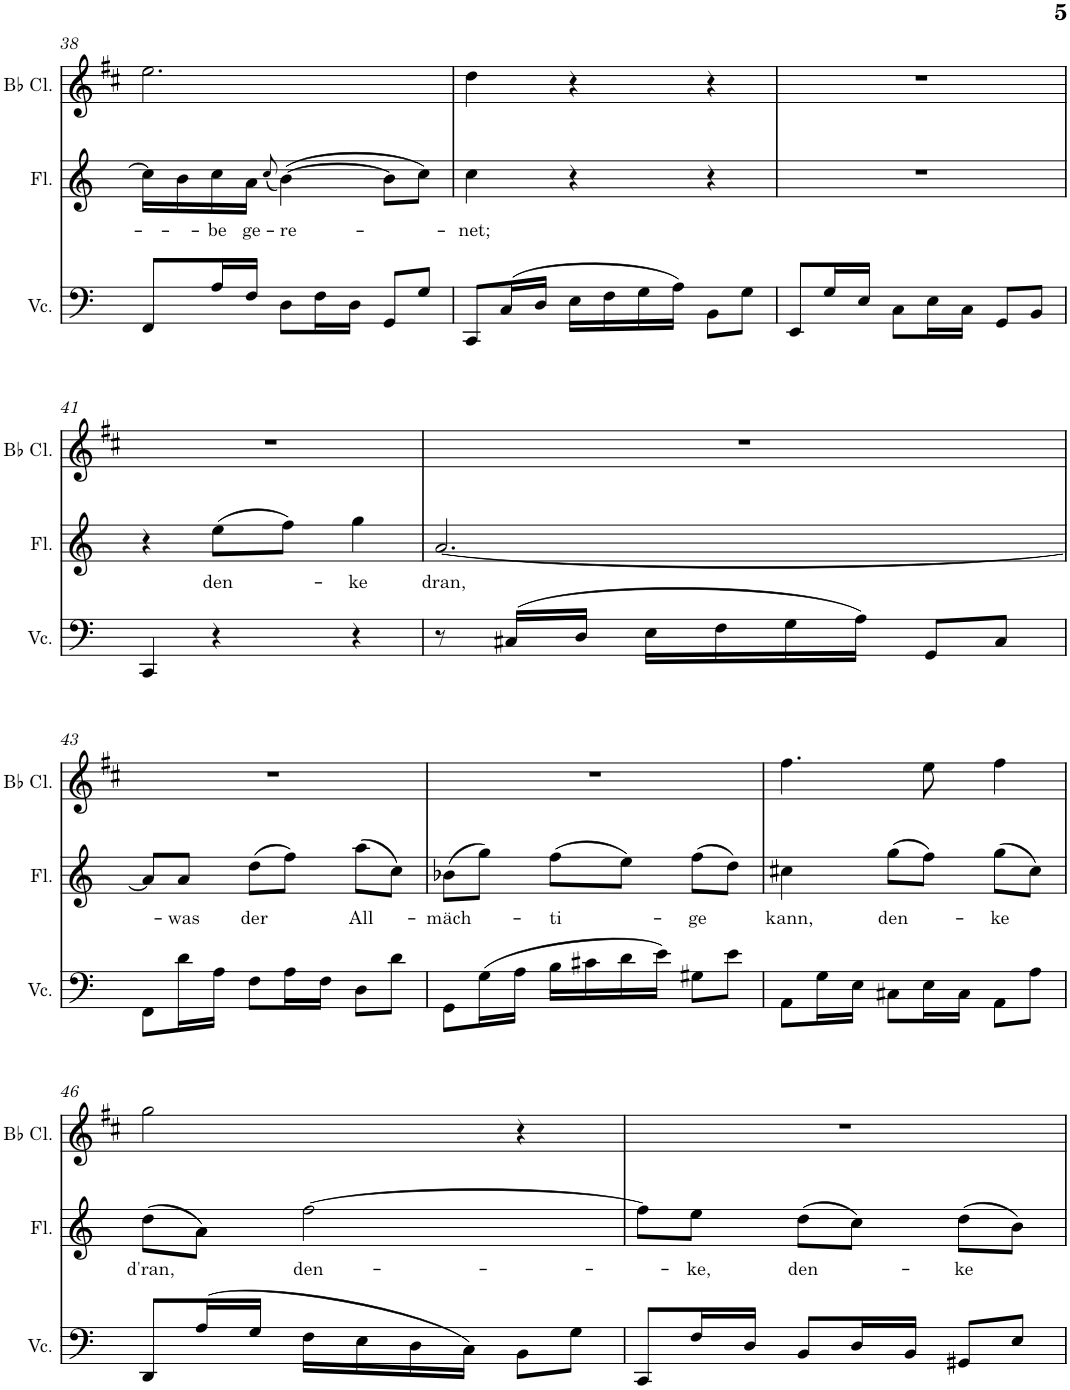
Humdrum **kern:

**kern	**kern	**text	**kern
*part3	*part2	*part2	*part1
*staff3	*staff2	*staff2	*staff1
*I"Violoncello	*I"Flute	*	*I"Bb Clarinet
*I'Vc.	*I'Fl.	*	*I'Bb Cl.
!!LO:PB:g=z
*clefF4	*clefG2	*	*clefG2
*	*	*	*Trd1c2
*k[]	*k[]	*	*k[f#c#]
*M3/4	*M3/4	*	*M3/4
=38	=38	=38	=38
8FF/L	16cc\LL]	.	2.ee\
.	16b\	.	.
!	!	!LO:LY:b	!
16A/L	16cc\	be	.
!	!	!LO:LY:b	!
16F/JJ	16a\JJ	ge-	.
.	(8qcc/	.	.
!	!	!LO:LY:b	!
8D\L	([4b\)	re-	.
16F\L	.	.	.
16D\JJ	.	.	.
8GG/L	8b\L]	.	.
8G/J	8cc\J)	.	.
=39	=39	=39	=39
!	!	!LO:LY:b	!
8CC/L	4cc\	net;	4dd\
(16C/L	.	.	.
16D/JJ	.	.	.
16E\LL	4r	.	4r
16F\	.	.	.
16G\	.	.	.
16A\JJ)	.	.	.
8BB\L	4r	.	4r
8G\J	.	.	.
=40	=40	=40	=40
8EE/L	2.r	.	2.r
16G/L	.	.	.
16E/JJ	.	.	.
8C\L	.	.	.
16E\L	.	.	.
16C\JJ	.	.	.
8GG/L	.	.	.
8BB/J	.	.	.
!!LO:LB:g=z
=41	=41	=41	=41
4CC/	4r	.	2.r
!	!	!LO:LY:b	!
4r	(8ee\L	den	.
.	8ff\J)	.	.
!	!	!LO:LY:b	!
4r	4gg\	ke	.
=42	=42	=42	=42
!	!	!LO:LY:b	!
8r	[2.a/	dran,	2.r
(16C#X/LL	.	.	.
16D/JJ	.	.	.
16E\LL	.	.	.
16F\	.	.	.
16G\	.	.	.
16A\JJ)	.	.	.
8GG/L	.	.	.
8C#/J	.	.	.
!!LO:LB:g=z
=43	=43	=43	=43
8FF\L	8a/L]	.	2.r
!	!	!LO:LY:b	!
16d\L	8a/J	was	.
16A\JJ	.	.	.
!	!	!LO:LY:b	!
8F\L	(8dd\L	der	.
16A\L	8ff\J)	.	.
16F\JJ	.	.	.
!	!	!LO:LY:b	!
8D\L	(8aa\L	All	.
8d\J	8cc\J)	.	.
=44	=44	=44	=44
!	!	!LO:LY:b	!
8GG\L	(8b-X\L	mäch	2.r
(16G\L	8gg\J)	.	.
16A\JJ	.	.	.
!	!	!LO:LY:b	!
16B\LL	(8ff\L	ti	.
16c#X\	.	.	.
16d\	8ee\J)	.	.
16e\JJ)	.	.	.
!	!	!LO:LY:b	!
8G#X\L	(8ff\L	ge	.
8e\J	8dd\J)	.	.
=45	=45	=45	=45
!	!	!LO:LY:b	!
8AA\L	4cc#X\	kann,	4.ff#\
16G\L	.	.	.
16E\JJ	.	.	.
!	!	!LO:LY:b	!
8C#X\L	(8gg\L	den	.
16E\L	8ff\J)	.	8ee\
16C#\JJ	.	.	.
!	!	!LO:LY:b	!
8AA\L	(8gg\L	ke	4ff#\
8A\J	8cc#\J)	.	.
!!LO:LB:g=z
=46	=46	=46	=46
!	!	!LO:LY:b	!
8DD/L	(8dd\L	d'ran,	2gg\
(16A/L	8a\J)	.	.
16G/JJ	.	.	.
!	!	!LO:LY:b	!
16F\LL	[2ff\	den-	.
16E\	.	.	.
16D\	.	.	.
16C\JJ)	.	.	.
8BB\L	.	.	4r
8G\J	.	.	.
=47	=47	=47	=47
8CC/L	8ff\L]	.	2.r
!	!	!LO:LY:b	!
16F/L	8ee\J	ke,	.
16D/JJ	.	.	.
!	!	!LO:LY:b	!
8BB/L	(8dd\L	den	.
16D/L	8cc\J)	.	.
16BB/JJ	.	.	.
!	!	!LO:LY:b	!
8GG#X/L	(8dd\L	ke	.
8E/J	8b\J)	.	.
=	=	=	=
*-	*-	*-	*-
